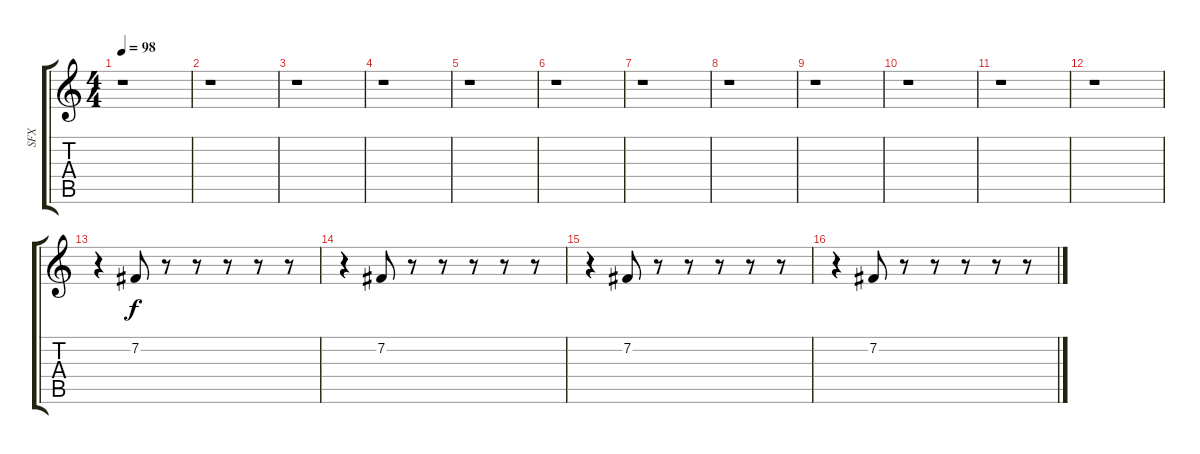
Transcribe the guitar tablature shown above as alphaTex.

\track ("SFX" "SFX") {instrument choiraahs}
\staff {score tabs}
\tuning (E4 B3 G3 D3 A2 E2) {hide}
\ts (4 4)
\tempo 98
\clef g2
\ks c
r.1{dy f} |
r.1 |
r.1 |
r.1 |
r.1 |
r.1 |
r.1 |
r.1 |
r.1 |
r.1 |
r.1 |
r.1 |
r.4 7.2.8 r.8 r.8 r.8 r.8 r.8 |
r.4 7.2.8 r.8 r.8 r.8 r.8 r.8 |
r.4 7.2.8 r.8 r.8 r.8 r.8 r.8 |
r.4 7.2.8 r.8 r.8 r.8 r.8 r.8
